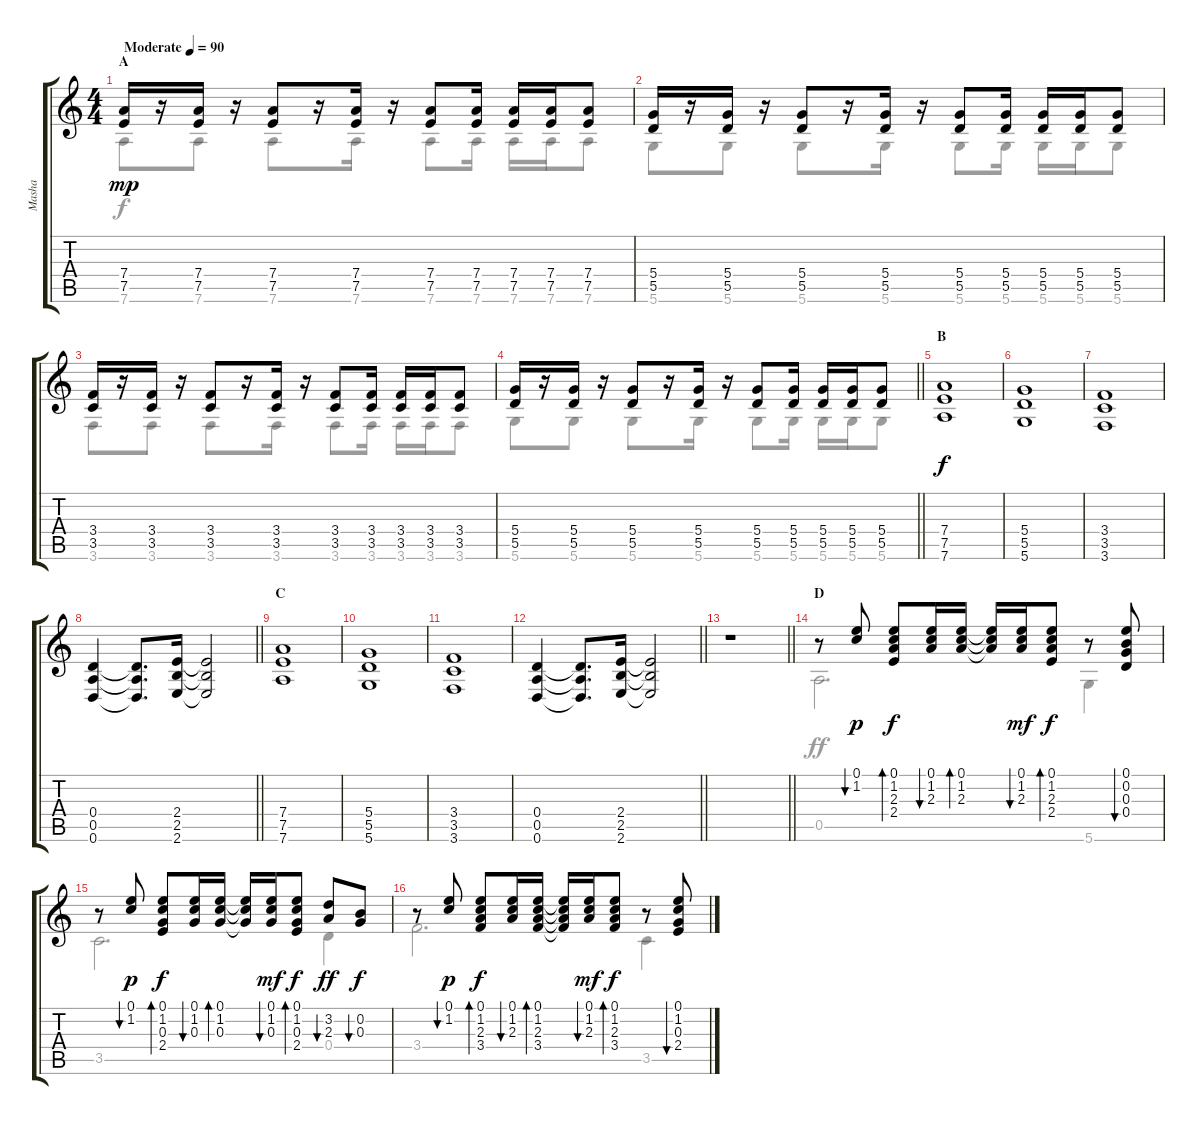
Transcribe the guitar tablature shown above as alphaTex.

\track ("Masha" "Masha") {instrument acousticguitarnylon}
\staff {score tabs}
\tuning (E4 B3 G3 D3 A2 D2) {hide}
\voice
\ts (4 4)
\section ("" "A")
\tempo (90 "Moderate")
\clef g2
\ks c
(7.4 7.5).16{dy mp instrument acousticguitarnylon} r.16 (7.4 7.5).16 r.16 (7.4 7.5).8 r.16 (7.4 7.5).16 r.16 (7.4 7.5).8 (7.4 7.5).16 (7.4 7.5).16 (7.4 7.5).16 (7.4 7.5).8 |
(5.4 5.5).16 r.16 (5.4 5.5).16 r.16 (5.4 5.5).8 r.16 (5.4 5.5).16 r.16 (5.4 5.5).8 (5.4 5.5).16 (5.4 5.5).16 (5.4 5.5).16 (5.4 5.5).8 |
(3.4 3.5).16 r.16 (3.4 3.5).16 r.16 (3.4 3.5).8 r.16 (3.4 3.5).16 r.16 (3.4 3.5).8 (3.4 3.5).16 (3.4 3.5).16 (3.4 3.5).16 (3.4 3.5).8 |
\barLineRight lightlight
(5.4 5.5).16 r.16 (5.4 5.5).16 r.16 (5.4 5.5).8 r.16 (5.4 5.5).16 r.16 (5.4 5.5).8 (5.4 5.5).16 (5.4 5.5).16 (5.4 5.5).16 (5.4 5.5).8 |
\section ("" "B")
(7.4 7.5 7.6).1{dy f} |
(5.4 5.5 5.6).1 |
(3.4 3.5 3.6).1 |
\barLineRight lightlight
(0.4 0.5 0.6).4 (0.4{t} 0.5{t} 0.6{t}).8{d} (2.4 2.5 2.6).16 (2.4{t} 2.5{t} 2.6{t}).2 |
\section ("" "C")
(7.4 7.5 7.6).1 |
(5.4 5.5 5.6).1 |
(3.4 3.5 3.6).1 |
\barLineRight lightlight
(0.4 0.5 0.6).4 (0.4{t} 0.5{t} 0.6{t}).8{d} (2.4 2.5 2.6).16 (2.4{t} 2.5{t} 2.6{t}).2 |
\barLineRight lightlight
r.1 |
\section ("" "D")
r.8 (0.1 1.2).8{bu 60 dy p} (0.1 1.2 2.3 2.4).8{bd 60 dy f} (0.1 1.2 2.3).16{bu 60} (0.1 1.2 2.3).16{bd 60} (0.1{t} 1.2{t} 2.3{t}).16 (0.1 1.2 2.3).16{bu 60 dy mf} (0.1 1.2 2.3 2.4).8{bd 60 dy f} r.8 (0.1 0.2 0.3 0.4).8{bu 60} |
r.8 (0.1 1.2).8{bu 60 dy p} (0.1 1.2 0.3 2.4).8{bd 60 dy f} (0.1 1.2 0.3).16{bu 60} (0.1 1.2 0.3).16{bd 60} (0.1{t} 1.2{t} 0.3{t}).16 (0.1 1.2 0.3).16{bu 60 dy mf} (0.1 1.2 0.3 2.4).8{bd 60 dy f} (3.2 2.3).8{bu 60 dy ff} (0.2 0.3).8{bu 60 dy f} |
r.8 (0.1 1.2).8{bu 60 dy p} (0.1 1.2 2.3 3.4).8{bd 60 dy f} (0.1 1.2 2.3).16{bu 60} (0.1 1.2 2.3 3.4).16{bd 60} (0.1{t} 1.2{t} 2.3{t} 3.4{t}).16 (0.1 1.2 2.3).16{bu 60 dy mf} (0.1 1.2 2.3 3.4).8{bd 60 dy f} r.8 (0.1 1.2 0.3 2.4).8{bu 60}
\voice
\clef g2
\ottava regular
\simile none
\ks c
7.6.8{dy f} 7.6.8 7.6.8 r.16 7.6.16 r.16 7.6.8 7.6.16 7.6.16 7.6.16 7.6.8 |
5.6.8 5.6.8 5.6.8 r.16 5.6.16 r.16 5.6.8 5.6.16 5.6.16 5.6.16 5.6.8 |
3.6.8 3.6.8 3.6.8 r.16 3.6.16 r.16 3.6.8 3.6.16 3.6.16 3.6.16 3.6.8 |
\barLineRight lightlight
5.6.8 5.6.8 5.6.8 r.16 5.6.16 r.16 5.6.8 5.6.16 5.6.16 5.6.16 5.6.8 |
|
|
|
\barLineRight lightlight
|
|
|
|
\barLineRight lightlight
|
\barLineRight lightlight
|
0.5.2{d dy ff} 5.6.4 |
3.5.2{d} 0.4.4 |
3.4.2{d} 3.5.4
